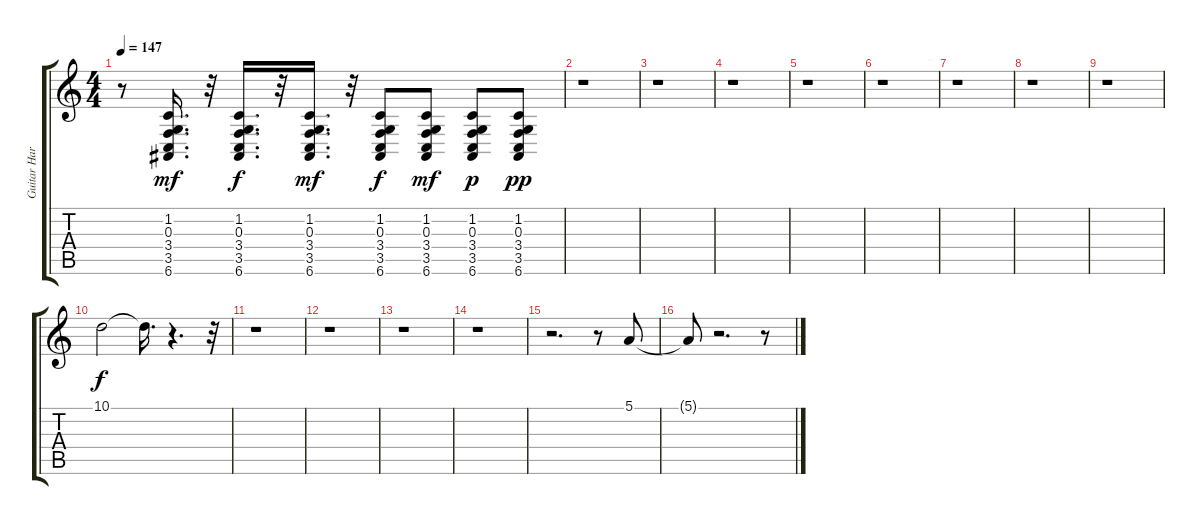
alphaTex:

\track ("Guitar Harmonics" "Guitar Har") {instrument stringensemble1}
\staff {score tabs}
\tuning (E4 B3 G3 D3 A2 E2) {hide}
\ts (4 4)
\tempo 147
\clef g2
\ks c
r.8{dy mp} (1.2 0.3 3.4 3.5 6.6).16{d dy mf} r.32 (1.2 0.3 3.4 3.5 6.6).16{d dy f} r.32 (1.2 0.3 3.4 3.5 6.6).16{d dy mf} r.32 (1.2 0.3 3.4 3.5 6.6).8{dy f} (1.2 0.3 3.4 3.5 6.6).8{dy mf} (1.2 0.3 3.4 3.5 6.6).8{dy p} (1.2 0.3 3.4 3.5 6.6).8{dy pp} |
r.1 |
r.1 |
r.1 |
r.1 |
r.1 |
r.1 |
r.1 |
r.1 |
10.1.2{dy f} 10.1{t}.16{d} r.4{d} r.32 |
r.1 |
r.1 |
r.1 |
r.1 |
r.2{d} r.8 5.1.8 |
5.1{t}.8 r.2{d} r.8
